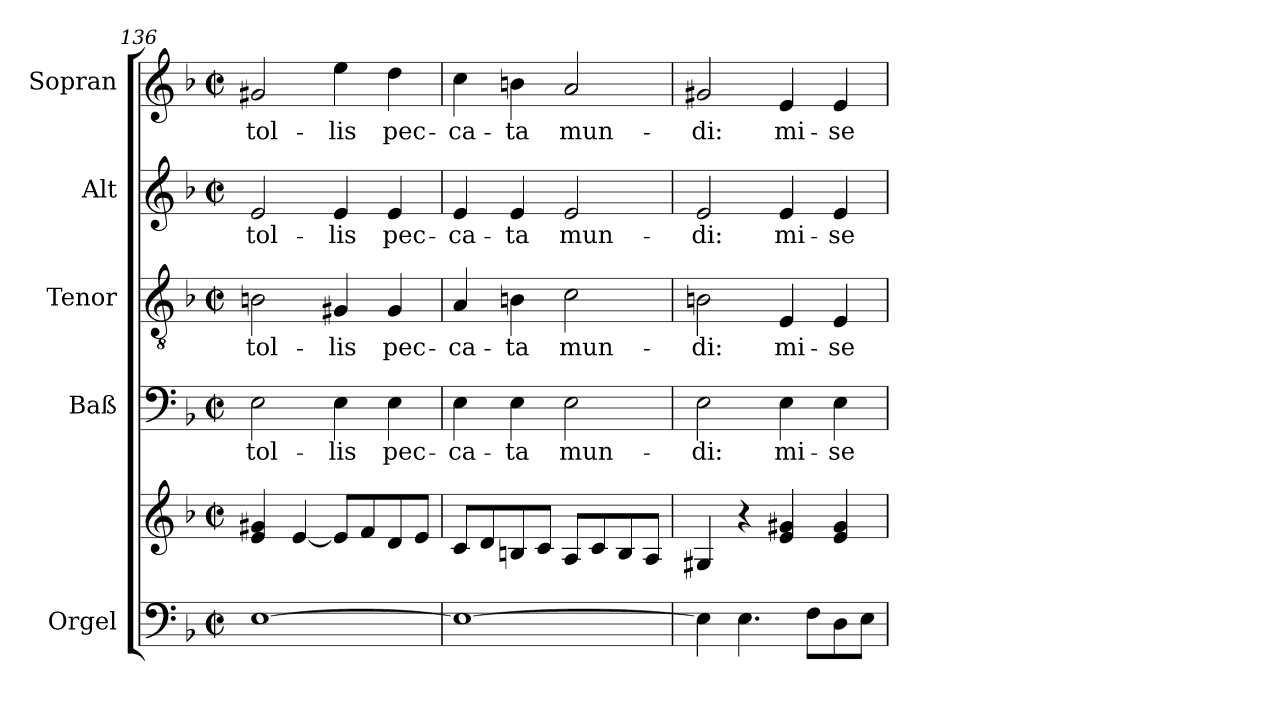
**kern	**kern	**kern	**text	**kern	**text	**kern	**text	**kern	**text
*part5	*part5	*part4	*part4	*part3	*part3	*part2	*part2	*part1	*part1
*staff6	*staff5	*staff4	*staff4	*staff3	*staff3	*staff2	*staff2	*staff1	*staff1
*I"Orgel	*	*I"Baß	*	*I"Tenor	*	*I"Alt	*	*I"Sopran	*
*I'Org.	*	*	*	*	*	*	*	*	*
*clefF4	*clefG2	*clefF4	*	*clefGv2	*	*clefG2	*	*clefG2	*
*k[b-]	*k[b-]	*k[b-]	*	*k[b-]	*	*k[b-]	*	*k[b-]	*
*F:	*F:	*F:	*	*F:	*	*F:	*	*F:	*
*M2/2	*M2/2	*M2/2	*	*M2/2	*	*M2/2	*	*M2/2	*
*met(c|)	*met(c|)	*met(c|)	*	*met(c|)	*	*met(c|)	*	*met(c|)	*
=136	=136	=136	=136	=136	=136	=136	=136	=136	=136
!	!	!	!LO:LY:b	!	!LO:LY:b	!	!LO:LY:b	!	!LO:LY:b
[1E	4e/ 4g#X/	2E\	tol-	2Bn\	tol-	2e/	tol-	2g#X/	tol-
.	[4e/	.	.	.	.	.	.	.	.
!	!	!	!LO:LY:b	!	!LO:LY:b	!	!LO:LY:b	!	!LO:LY:b
.	8e/L]	4E\	-lis	4G#X/	-lis	4e/	-lis	4ee\	-lis
.	8f/	.	.	.	.	.	.	.	.
!	!	!	!LO:LY:b	!	!LO:LY:b	!	!LO:LY:b	!	!LO:LY:b
.	8d/	4E\	pec-	4G#/	pec-	4e/	pec-	4dd\	pec-
.	8e/J	.	.	.	.	.	.	.	.
=137	=137	=137	=137	=137	=137	=137	=137	=137	=137
!	!	!	!LO:LY:b	!	!LO:LY:b	!	!LO:LY:b	!	!LO:LY:b
1E_	8c/L	4E\	-ca-	4A/	-ca-	4e/	-ca-	4cc\	-ca-
.	8d/	.	.	.	.	.	.	.	.
!	!	!	!LO:LY:b	!	!LO:LY:b	!	!LO:LY:b	!	!LO:LY:b
.	8Bn/	4E\	-ta	4Bn\	-ta	4e/	-ta	4bn\	-ta
.	8c/J	.	.	.	.	.	.	.	.
!	!	!	!LO:LY:b	!	!LO:LY:b	!	!LO:LY:b	!	!LO:LY:b
.	8A/L	2E\	mun-	2c\	mun-	2e/	mun-	2a/	mun-
.	8c/	.	.	.	.	.	.	.	.
.	8B/	.	.	.	.	.	.	.	.
.	8A/J	.	.	.	.	.	.	.	.
=138	=138	=138	=138	=138	=138	=138	=138	=138	=138
!	!	!	!LO:LY:b	!	!LO:LY:b	!	!LO:LY:b	!	!LO:LY:b
4E\]	4G#X/	2E\	-di:	2Bn\	-di:	2e/	-di:	2g#X/	-di:
4.E\	4r	.	.	.	.	.	.	.	.
!	!	!	!LO:LY:b	!	!LO:LY:b	!	!LO:LY:b	!	!LO:LY:b
.	4e/ 4g#X/	4E\	mi-	4E/	mi-	4e/	mi-	4e/	mi-
8F\L	.	.	.	.	.	.	.	.	.
!	!	!	!LO:LY:b	!	!LO:LY:b	!	!LO:LY:b	!	!LO:LY:b
8D\	4e/ 4g#/	4E\	-se-	4E/	-se-	4e/	-se-	4e/	-se-
8E\J	.	.	.	.	.	.	.	.	.
=	=	=	=	=	=	=	=	=	=
*-	*-	*-	*-	*-	*-	*-	*-	*-	*-
